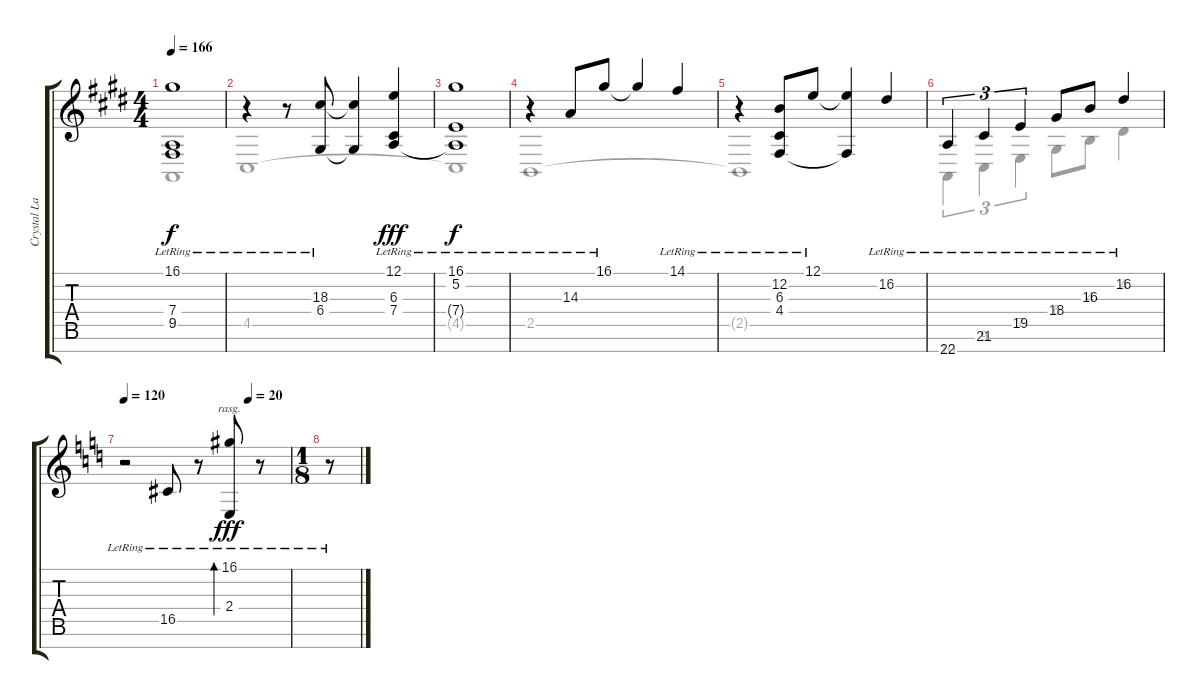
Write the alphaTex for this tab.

\track ("Crystal Layer" "Crystal La") {instrument fx7echoes}
\staff {score tabs}
\tuning (E4 B3 G3 D3 A2 E2 B1) {hide}
\voice
\ts (4 4)
\tempo 166
\clef g2
\ks e
(16.1{lr} 7.4{t} 9.5{t}).1{dy f} |
r.4 r.8 (18.3{lr} 6.4{lr}).8 (18.3{t} 6.4{t}).4 (12.1 6.3{lr} 7.4{lr}).4{dy fff} |
(16.1{lr} 5.2{lr} 7.4{t}).1{dy f} |
r.4 14.3{lr}.8 16.1{lr}.8 16.1{t}.4 14.1{lr}.4 |
r.4 (12.2{lr} 6.3{lr} 4.4{lr}).8 12.1{lr}.8 (12.1{t} 4.4{t}).4 16.2{lr}.4 |
22.7{lr}.4{tu (3 2)} 21.6{lr}.4{tu (3 2)} 19.5{lr}.4{tu (3 2)} 18.4{lr}.8 16.3{lr}.8 16.2{lr}.4 |
\tempo 120
\tempo (20 0.75)
\ks c
r.2 16.5{lr}.8 r.8 (16.1{lr} 2.4{lr}).8{bd 480 rasg ii dy fff} r.8 |
\ts (1 8)
r.8
\voice
\clef g2
\ottava regular
\simile none
\ks e
0.5{t}.1{dy f} |
4.5.1 |
4.5{t}.1 |
2.5.1 |
2.5{t}.1 |
10.7.4{tu (3 2)} 9.6.4{tu (3 2)} 7.5.4{tu (3 2)} 6.4.8 4.3.8 4.2.4 |
\ks c
|
